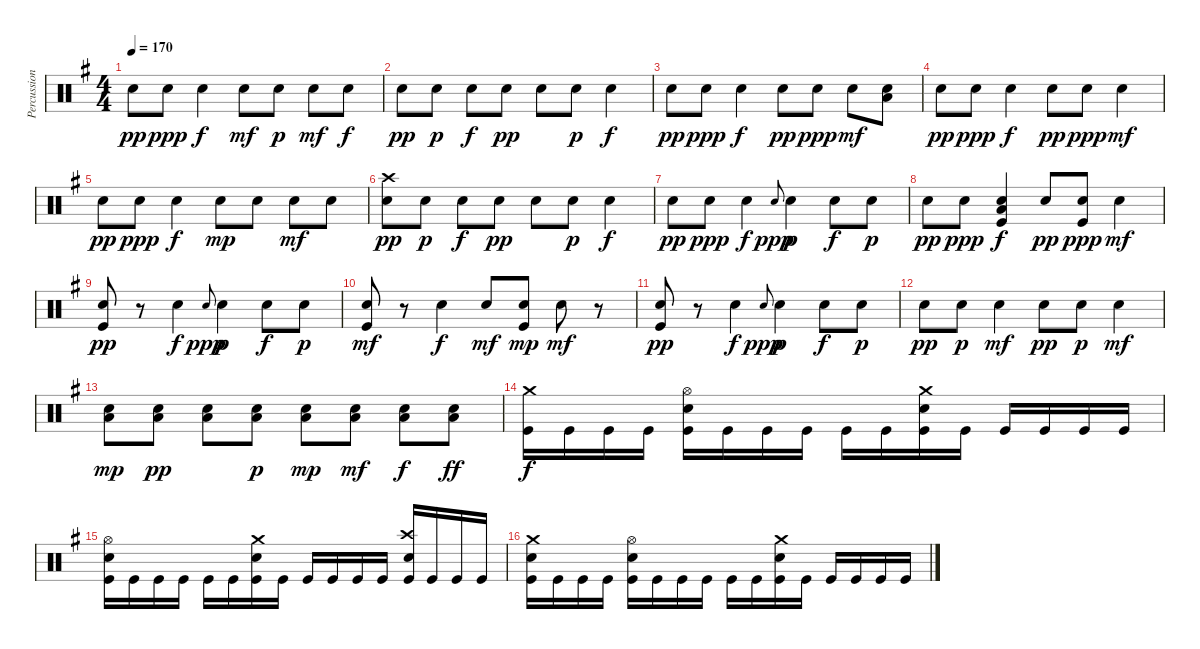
\track ("Percussion" "Percussion") {instrument percussion}
\staff {score}
\articulation defaults
\ts (4 4)
\tempo 170
\clef neutral
\ks g "Snare (hit) 2".8{dy pp} "Snare (hit) 2".8{dy ppp} "Snare (hit) 2".4{dy f} "Snare (hit) 2".8{dy mf} "Snare (hit) 2".8{dy p} "Snare (hit) 2".8{dy mf} "Snare (hit) 2".8{dy f}
|
"Snare (hit) 2".8{dy pp} "Snare (hit) 2".8{dy p} "Snare (hit) 2".8{dy f} "Snare (hit) 2".8{dy pp} "Snare (hit) 2".8 "Snare (hit) 2".8{dy p} "Snare (hit) 2".4{dy f} |
"Snare (hit) 2".8{dy pp} "Snare (hit) 2".8{dy ppp} "Snare (hit) 2".4{dy f} "Snare (hit) 2".8{dy pp} "Snare (hit) 2".8{dy ppp} "Snare (hit) 2".8{dy mf} ("Low Floor Tom (hit)" "Snare (hit) 2").8 |
"Snare (hit) 2".8{dy pp} "Snare (hit) 2".8{dy ppp} "Snare (hit) 2".4{dy f} "Snare (hit) 2".8{dy pp} "Snare (hit) 2".8{dy ppp} "Snare (hit) 2".4{dy mf} |
"Snare (hit) 2".8{dy pp} "Snare (hit) 2".8{dy ppp} "Snare (hit) 2".4{dy f} "Snare (hit) 2".8{dy mp} "Snare (hit) 2".8 "Snare (hit) 2".8{dy mf} "Snare (hit) 2".8 |
("Crash high (hit)" "Snare (hit) 2").8{dy pp} "Snare (hit) 2".8{dy p} "Snare (hit) 2".8{dy f} "Snare (hit) 2".8{dy pp} "Snare (hit) 2".8 "Snare (hit) 2".8{dy p} "Snare (hit) 2".4{dy f} |
"Snare (hit) 2".8{dy pp} "Snare (hit) 2".8{dy ppp} "Snare (hit) 2".4{dy f} "Snare (hit) 2".8{gr onbeat dy ppp} "Snare (hit) 2".4{dy p} "Snare (hit) 2".8{dy f} "Snare (hit) 2".8{dy p} |
"Snare (hit) 2".8{dy pp} "Snare (hit) 2".8{dy ppp} ("Low Floor Tom (hit)" "Snare (hit) 2" "Kick (hit)").4{dy f} "Snare (hit) 2".8{dy pp} ("Snare (hit) 2" "Kick (hit)").8{dy ppp} "Snare (hit) 2".4{dy mf} |
("Snare (hit) 2" "Kick (hit)").8{dy pp} r.8 "Snare (hit) 2".4{dy f} "Snare (hit) 2".8{gr onbeat dy ppp} "Snare (hit) 2".4{dy p} "Snare (hit) 2".8{dy f} "Snare (hit) 2".8{dy p} |
("Snare (hit) 2" "Kick (hit)").8{dy mf} r.8 "Snare (hit) 2".4{dy f} "Snare (hit) 2".8{dy mf} ("Snare (hit) 2" "Kick (hit)").8{dy mp} "Snare (hit) 2".8{dy mf} r.8 |
("Snare (hit) 2" "Kick (hit)").8{dy pp} r.8 "Snare (hit) 2".4{dy f} "Snare (hit) 2".8{gr onbeat dy ppp} "Snare (hit) 2".4{dy p} "Snare (hit) 2".8{dy f} "Snare (hit) 2".8{dy p} |
"Snare (hit) 2".8{dy pp} "Snare (hit) 2".8{dy p} "Snare (hit) 2".4{dy mf} "Snare (hit) 2".8{dy pp} "Snare (hit) 2".8{dy p} "Snare (hit) 2".4{dy mf} |
("Low Floor Tom (hit)" "Snare (hit) 2").8{dy mp} ("Low Floor Tom (hit)" "Snare (hit) 2").8{dy pp} ("Low Floor Tom (hit)" "Snare (hit) 2").8 ("Low Floor Tom (hit)" "Snare (hit) 2").8{dy p} ("Low Floor Tom (hit)" "Snare (hit) 2").8{dy mp} ("Low Floor Tom (hit)" "Snare (hit) 2").8{dy mf} ("Low Floor Tom (hit)" "Snare (hit) 2").8{dy f} ("Low Floor Tom (hit)" "Snare (hit) 2").8{dy ff} |
("Crash medium (hit)" "Kick (hit)").16{dy f} "Kick (hit)".16 "Kick (hit)".16 "Kick (hit)".16 ("Hi-Hat (open)" "Snare (hit) 2" "Kick (hit)").16 "Kick (hit)".16 "Kick (hit)".16 "Kick (hit)".16 "Kick (hit)".16 "Kick (hit)".16 ("Crash medium (hit)" "Snare (hit) 2" "Kick (hit)").16 "Kick (hit)".16 "Kick (hit)".16 "Kick (hit)".16 "Kick (hit)".16 "Kick (hit)".16 |
("Hi-Hat (open)" "Snare (hit) 2" "Kick (hit)").16 "Kick (hit)".16 "Kick (hit)".16 "Kick (hit)".16 "Kick (hit)".16 "Kick (hit)".16 ("Crash medium (hit)" "Snare (hit) 2" "Kick (hit)").16 "Kick (hit)".16 "Kick (hit)".16 "Kick (hit)".16 "Kick (hit)".16 "Kick (hit)".16 ("Crash high (hit)" "Snare (hit) 2" "Kick (hit)").16 "Kick (hit)".16 "Kick (hit)".16 "Kick (hit)".16 |
("Crash medium (hit)" "Snare (hit) 2" "Kick (hit)").16 "Kick (hit)".16 "Kick (hit)".16 "Kick (hit)".16 ("Hi-Hat (open)" "Snare (hit) 2" "Kick (hit)").16 "Kick (hit)".16 "Kick (hit)".16 "Kick (hit)".16 "Kick (hit)".16 "Kick (hit)".16 ("Crash medium (hit)" "Snare (hit) 2" "Kick (hit)").16 "Kick (hit)".16 "Kick (hit)".16 "Kick (hit)".16 "Kick (hit)".16 "Kick (hit)".16
